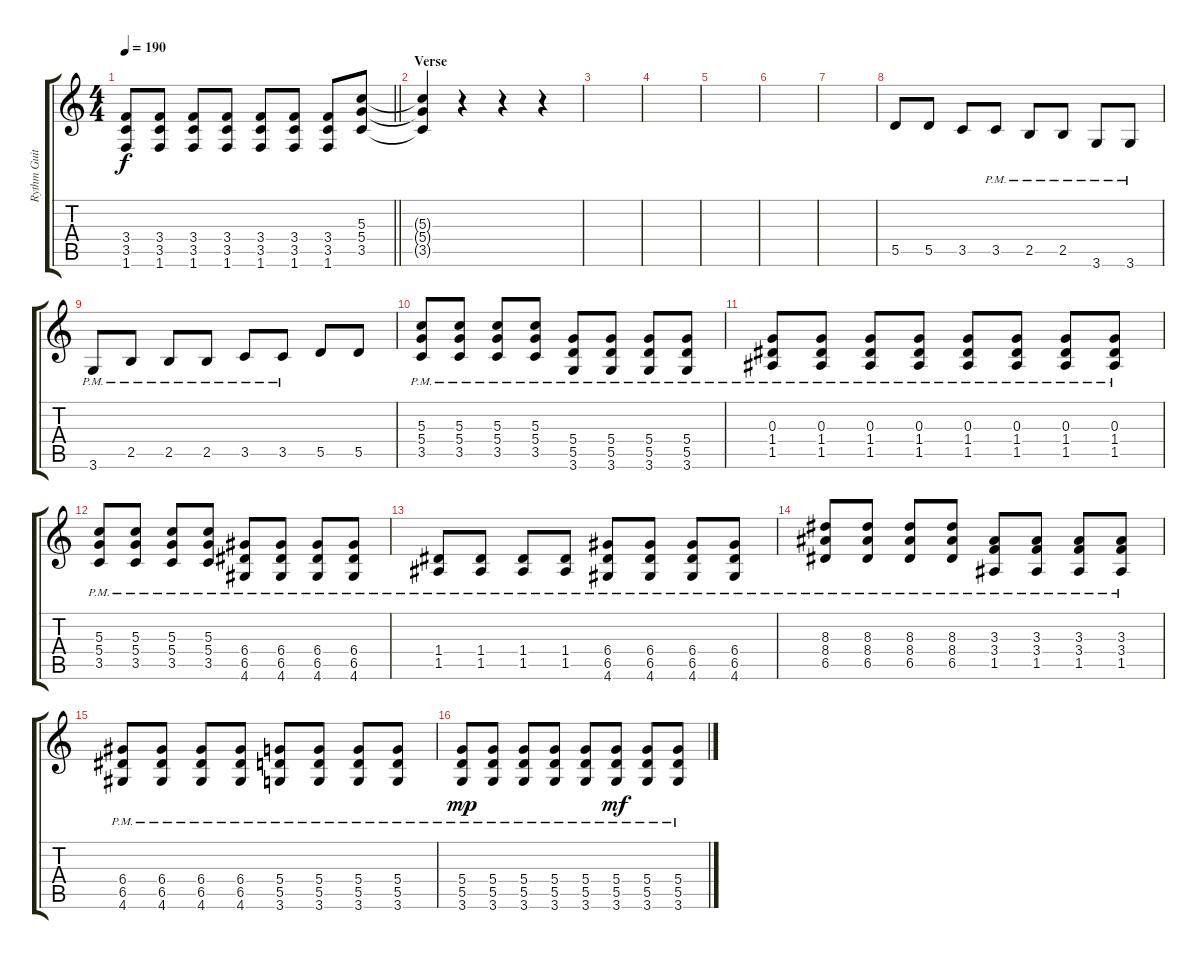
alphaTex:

\track ("Rythm Guitar A" "Rythm Guit") {instrument overdrivenguitar}
\staff {score tabs}
\tuning (E4 B3 G3 D3 A2 E2) {hide}
\ts (4 4)
\tempo 190
\clef g2
\barLineRight lightlight
\ks c
(3.4 3.5 1.6).8{dy f} (3.4 3.5 1.6).8 (3.4 3.5 1.6).8 (3.4 3.5 1.6).8 (3.4 3.5 1.6).8 (3.4 3.5 1.6).8 (3.4 3.5 1.6).8 (5.3 5.4 3.5).8 |
\section ("" "Verse ")
(5.3{t} 5.4{t} 3.5{t}).4 r.4 r.4 r.4 |
|
|
|
|
|
5.5.8 5.5.8 3.5.8 3.5{pm}.8 2.5{pm}.8 2.5{pm}.8 3.6{pm}.8 3.6{pm}.8 |
3.6{pm}.8 2.5{pm}.8 2.5{pm}.8 2.5{pm}.8 3.5{pm}.8 3.5{pm}.8 5.5.8 5.5.8 |
(5.3{pm} 5.4{pm} 3.5{pm}).8 (5.3{pm} 5.4{pm} 3.5{pm}).8 (5.3{pm} 5.4{pm} 3.5{pm}).8 (5.3{pm} 5.4{pm} 3.5{pm}).8 (5.4{pm} 5.5{pm} 3.6{pm}).8 (5.4{pm} 5.5{pm} 3.6{pm}).8 (5.4{pm} 5.5{pm} 3.6{pm}).8 (5.4{pm} 5.5{pm} 3.6{pm}).8 |
(0.3 1.4{pm} 1.5{pm}).8 (0.3 1.4{pm} 1.5{pm}).8 (0.3 1.4{pm} 1.5{pm}).8 (0.3 1.4{pm} 1.5{pm}).8 (0.3 1.4{pm} 1.5{pm}).8 (0.3 1.4{pm} 1.5{pm}).8 (0.3 1.4{pm} 1.5{pm}).8 (0.3 1.4{pm} 1.5{pm}).8 |
(5.3{pm} 5.4{pm} 3.5{pm}).8 (5.3{pm} 5.4{pm} 3.5{pm}).8 (5.3{pm} 5.4{pm} 3.5{pm}).8 (5.3{pm} 5.4{pm} 3.5{pm}).8 (6.4{pm} 6.5 4.6).8 (6.4{pm} 6.5 4.6).8 (6.4{pm} 6.5 4.6).8 (6.4{pm} 6.5 4.6).8 |
(1.4{pm} 1.5{pm}).8 (1.4{pm} 1.5{pm}).8 (1.4{pm} 1.5{pm}).8 (1.4{pm} 1.5{pm}).8 (6.4{pm} 6.5{pm} 4.6).8 (6.4{pm} 6.5{pm} 4.6).8 (6.4{pm} 6.5{pm} 4.6).8 (6.4{pm} 6.5{pm} 4.6).8 |
(8.3{pm} 8.4{pm} 6.5{pm}).8 (8.3{pm} 8.4{pm} 6.5{pm}).8 (8.3{pm} 8.4{pm} 6.5{pm}).8 (8.3{pm} 8.4{pm} 6.5{pm}).8 (3.3{pm} 3.4{pm} 1.5{pm}).8 (3.3{pm} 3.4{pm} 1.5{pm}).8 (3.3{pm} 3.4{pm} 1.5{pm}).8 (3.3{pm} 3.4{pm} 1.5{pm}).8 |
(6.4{pm} 6.5{pm} 4.6).8 (6.4{pm} 6.5{pm} 4.6).8 (6.4{pm} 6.5{pm} 4.6).8 (6.4{pm} 6.5{pm} 4.6).8 (5.4{pm} 5.5{pm} 3.6{pm}).8 (5.4{pm} 5.5{pm} 3.6{pm}).8 (5.4{pm} 5.5{pm} 3.6{pm}).8 (5.4{pm} 5.5{pm} 3.6{pm}).8 |
(5.4{pm} 5.5{pm} 3.6{pm}).8{dy mp} (5.4{pm} 5.5{pm} 3.6{pm}).8 (5.4{pm} 5.5{pm} 3.6{pm}).8 (5.4{pm} 5.5{pm} 3.6{pm}).8 (5.4{pm} 5.5{pm} 3.6{pm}).8 (5.4{pm} 5.5{pm} 3.6{pm}).8{dy mf} (5.4{pm} 5.5{pm} 3.6{pm}).8 (5.4{pm} 5.5{pm} 3.6{pm}).8
